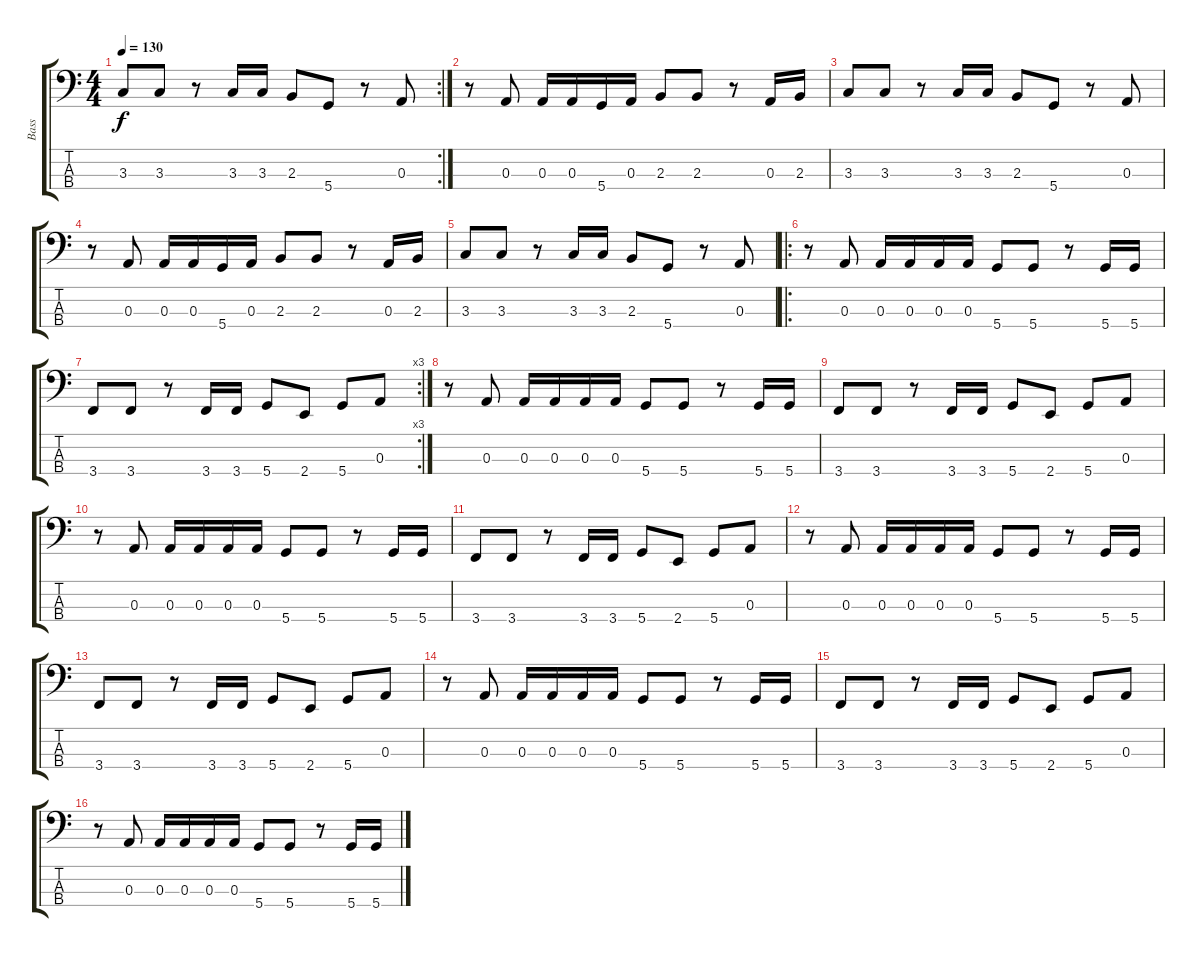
\track ("Bass" "Bass") {instrument electricbasspick}
\staff {score tabs}
\tuning (G2 D2 A1 D1) {hide}
\rc 2
\ts (4 4)
\tempo 130
\clef f4
\ks c
3.3.8{dy f} 3.3.8 r.8 3.3.16 3.3.16 2.3.8 5.4.8 r.8 0.3.8 |
r.8 0.3.8 0.3.16 0.3.16 5.4.16 0.3.16 2.3.8 2.3.8 r.8 0.3.16 2.3.16 |
3.3.8 3.3.8 r.8 3.3.16 3.3.16 2.3.8 5.4.8 r.8 0.3.8 |
r.8 0.3.8 0.3.16 0.3.16 5.4.16 0.3.16 2.3.8 2.3.8 r.8 0.3.16 2.3.16 |
3.3.8 3.3.8 r.8 3.3.16 3.3.16 2.3.8 5.4.8 r.8 0.3.8 |
\ro
r.8 0.3.8 0.3.16 0.3.16 0.3.16 0.3.16 5.4.8 5.4.8 r.8 5.4.16 5.4.16 |
\rc 3
3.4.8 3.4.8 r.8 3.4.16 3.4.16 5.4.8 2.4.8 5.4.8 0.3.8 |
r.8 0.3.8 0.3.16 0.3.16 0.3.16 0.3.16 5.4.8 5.4.8 r.8 5.4.16 5.4.16 |
3.4.8 3.4.8 r.8 3.4.16 3.4.16 5.4.8 2.4.8 5.4.8 0.3.8 |
r.8 0.3.8 0.3.16 0.3.16 0.3.16 0.3.16 5.4.8 5.4.8 r.8 5.4.16 5.4.16 |
3.4.8 3.4.8 r.8 3.4.16 3.4.16 5.4.8 2.4.8 5.4.8 0.3.8 |
r.8 0.3.8 0.3.16 0.3.16 0.3.16 0.3.16 5.4.8 5.4.8 r.8 5.4.16 5.4.16 |
3.4.8 3.4.8 r.8 3.4.16 3.4.16 5.4.8 2.4.8 5.4.8 0.3.8 |
r.8 0.3.8 0.3.16 0.3.16 0.3.16 0.3.16 5.4.8 5.4.8 r.8 5.4.16 5.4.16 |
3.4.8 3.4.8 r.8 3.4.16 3.4.16 5.4.8 2.4.8 5.4.8 0.3.8 |
r.8 0.3.8 0.3.16 0.3.16 0.3.16 0.3.16 5.4.8 5.4.8 r.8 5.4.16 5.4.16
